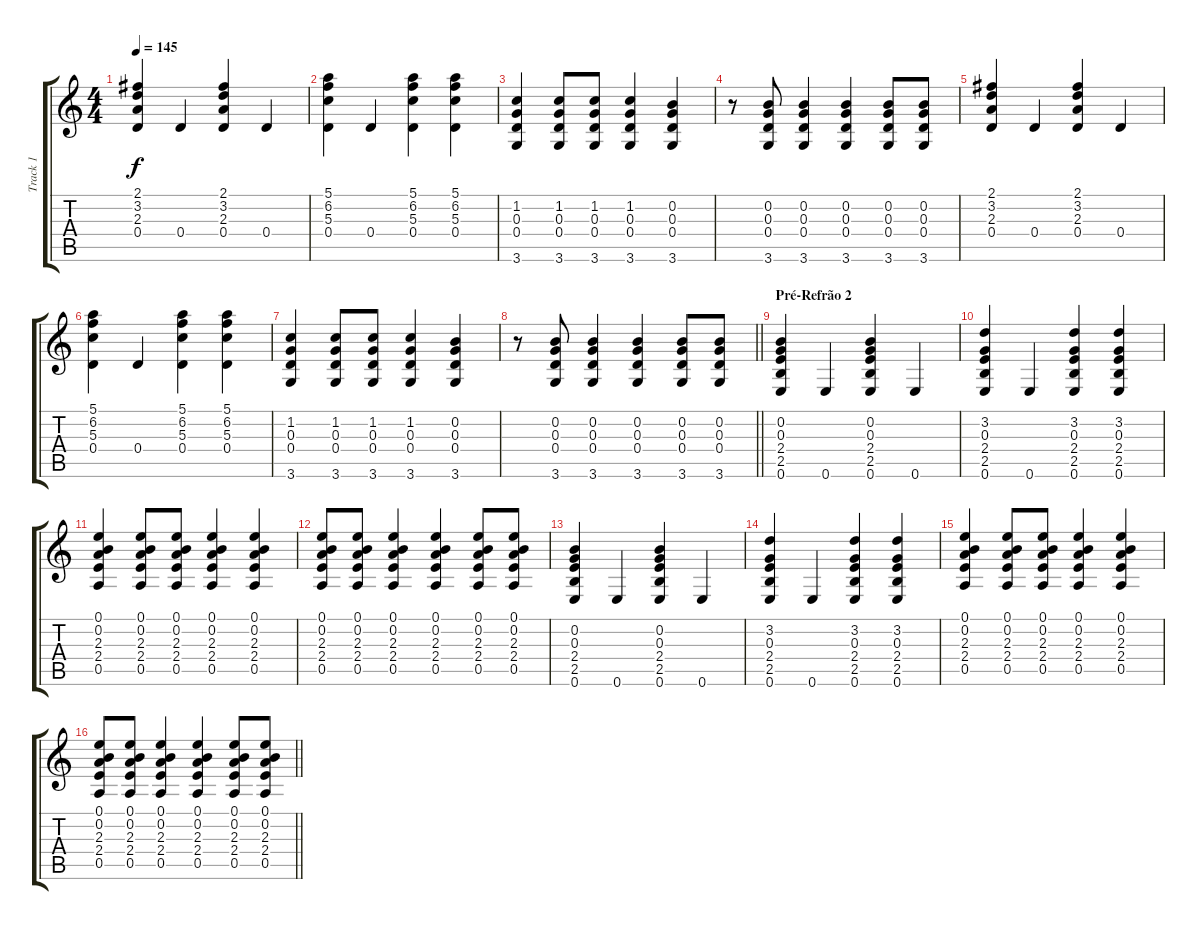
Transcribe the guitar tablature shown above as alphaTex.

\track ("Track 1" "Track 1") {instrument acousticguitarsteel}
\staff {score tabs}
\tuning (E4 B3 G3 D3 A2 E2) {hide}
\ts (4 4)
\tempo 145
\clef g2
\ks c
(2.1 3.2 2.3 0.4).4{dy f} 0.4.4 (2.1 3.2 2.3 0.4).4 0.4.4 |
(5.1 6.2 5.3 0.4).4 0.4.4 (5.1 6.2 5.3 0.4).4 (5.1 6.2 5.3 0.4).4 |
(1.2 0.3 0.4 3.6).4 (1.2 0.3 0.4 3.6).8 (1.2 0.3 0.4 3.6).8 (1.2 0.3 0.4 3.6).4 (0.2 0.3 0.4 3.6).4 |
r.8 (0.2 0.3 0.4 3.6).8 (0.2 0.3 0.4 3.6).4 (0.2 0.3 0.4 3.6).4 (0.2 0.3 0.4 3.6).8 (0.2 0.3 0.4 3.6).8 |
(2.1 3.2 2.3 0.4).4 0.4.4 (2.1 3.2 2.3 0.4).4 0.4.4 |
(5.1 6.2 5.3 0.4).4 0.4.4 (5.1 6.2 5.3 0.4).4 (5.1 6.2 5.3 0.4).4 |
(1.2 0.3 0.4 3.6).4 (1.2 0.3 0.4 3.6).8 (1.2 0.3 0.4 3.6).8 (1.2 0.3 0.4 3.6).4 (0.2 0.3 0.4 3.6).4 |
\barLineRight lightlight
r.8 (0.2 0.3 0.4 3.6).8 (0.2 0.3 0.4 3.6).4 (0.2 0.3 0.4 3.6).4 (0.2 0.3 0.4 3.6).8 (0.2 0.3 0.4 3.6).8 |
\section ("" "Pré-Refrão 2")
(0.2 0.3 2.4 2.5 0.6).4 0.6.4 (0.2 0.3 2.4 2.5 0.6).4 0.6.4 |
(3.2 0.3 2.4 2.5 0.6).4 0.6.4 (3.2 0.3 2.4 2.5 0.6).4 (3.2 0.3 2.4 2.5 0.6).4 |
(0.1 0.2 2.3 2.4 0.5).4 (0.1 0.2 2.3 2.4 0.5).8 (0.1 0.2 2.3 2.4 0.5).8 (0.1 0.2 2.3 2.4 0.5).4 (0.1 0.2 2.3 2.4 0.5).4 |
(0.1 0.2 2.3 2.4 0.5).8 (0.1 0.2 2.3 2.4 0.5).8 (0.1 0.2 2.3 2.4 0.5).4 (0.1 0.2 2.3 2.4 0.5).4 (0.1 0.2 2.3 2.4 0.5).8 (0.1 0.2 2.3 2.4 0.5).8 |
(0.2 0.3 2.4 2.5 0.6).4 0.6.4 (0.2 0.3 2.4 2.5 0.6).4 0.6.4 |
(3.2 0.3 2.4 2.5 0.6).4 0.6.4 (3.2 0.3 2.4 2.5 0.6).4 (3.2 0.3 2.4 2.5 0.6).4 |
(0.1 0.2 2.3 2.4 0.5).4 (0.1 0.2 2.3 2.4 0.5).8 (0.1 0.2 2.3 2.4 0.5).8 (0.1 0.2 2.3 2.4 0.5).4 (0.1 0.2 2.3 2.4 0.5).4 |
\barLineRight lightlight
(0.1 0.2 2.3 2.4 0.5).8 (0.1 0.2 2.3 2.4 0.5).8 (0.1 0.2 2.3 2.4 0.5).4 (0.1 0.2 2.3 2.4 0.5).4 (0.1 0.2 2.3 2.4 0.5).8 (0.1 0.2 2.3 2.4 0.5).8
